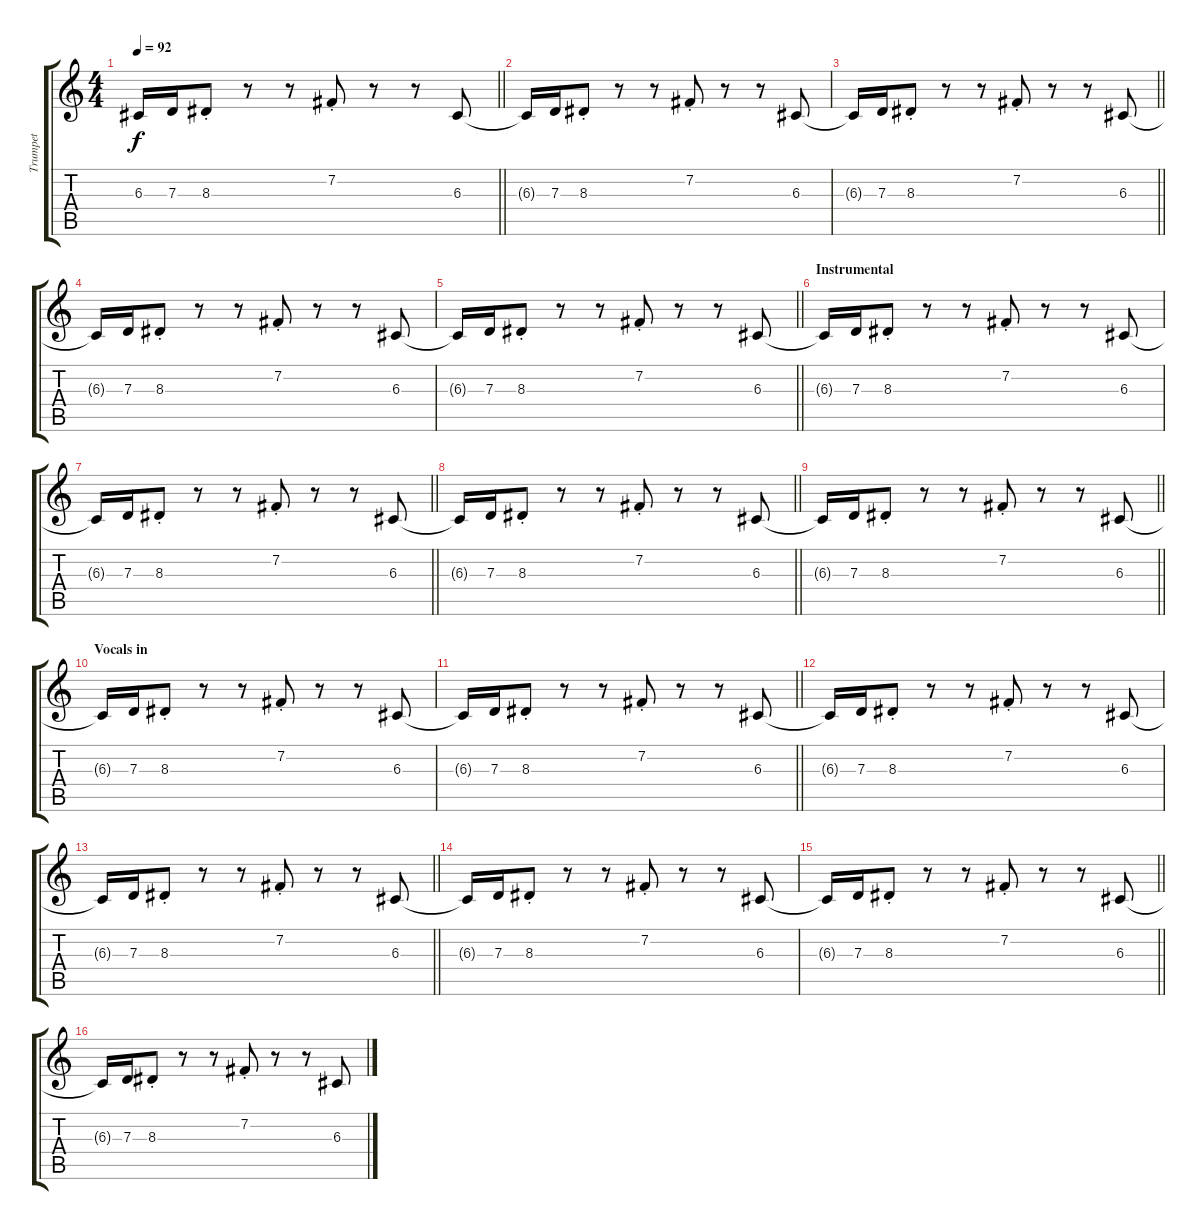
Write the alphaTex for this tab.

\track ("Trumpet" "Trumpet") {instrument trumpet}
\staff {score tabs}
\tuning (E4 B3 G3 D3 A2 E2) {hide}
\ts (4 4)
\tempo 92
\clef g2
\barLineRight lightlight
\ks c
6.3{t}.16{dy f} 7.3.16 8.3{st}.8 r.8 r.8 7.2{st}.8 r.8 r.8 6.3.8 |
6.3{t}.16 7.3.16 8.3{st}.8 r.8 r.8 7.2{st}.8 r.8 r.8 6.3.8 |
\barLineRight lightlight
6.3{t}.16 7.3.16 8.3{st}.8 r.8 r.8 7.2{st}.8 r.8 r.8 6.3.8 |
6.3{t}.16 7.3.16 8.3{st}.8 r.8 r.8 7.2{st}.8 r.8 r.8 6.3.8 |
\barLineRight lightlight
6.3{t}.16 7.3.16 8.3{st}.8 r.8 r.8 7.2{st}.8 r.8 r.8 6.3.8 |
\section ("" "Instrumental")
6.3{t}.16 7.3.16 8.3{st}.8 r.8 r.8 7.2{st}.8 r.8 r.8 6.3.8 |
\barLineRight lightlight
6.3{t}.16 7.3.16 8.3{st}.8 r.8 r.8 7.2{st}.8 r.8 r.8 6.3.8 |
\barLineRight lightlight
6.3{t}.16 7.3.16 8.3{st}.8 r.8 r.8 7.2{st}.8 r.8 r.8 6.3.8 |
\barLineRight lightlight
6.3{t}.16 7.3.16 8.3{st}.8 r.8 r.8 7.2{st}.8 r.8 r.8 6.3.8 |
\section ("" "Vocals in")
6.3{t}.16 7.3.16 8.3{st}.8 r.8 r.8 7.2{st}.8 r.8 r.8 6.3.8 |
\barLineRight lightlight
6.3{t}.16 7.3.16 8.3{st}.8 r.8 r.8 7.2{st}.8 r.8 r.8 6.3.8 |
6.3{t}.16 7.3.16 8.3{st}.8 r.8 r.8 7.2{st}.8 r.8 r.8 6.3.8 |
\barLineRight lightlight
6.3{t}.16 7.3.16 8.3{st}.8 r.8 r.8 7.2{st}.8 r.8 r.8 6.3.8 |
6.3{t}.16 7.3.16 8.3{st}.8 r.8 r.8 7.2{st}.8 r.8 r.8 6.3.8 |
\barLineRight lightlight
6.3{t}.16 7.3.16 8.3{st}.8 r.8 r.8 7.2{st}.8 r.8 r.8 6.3.8 |
6.3{t}.16 7.3.16 8.3{st}.8 r.8 r.8 7.2{st}.8 r.8 r.8 6.3.8
